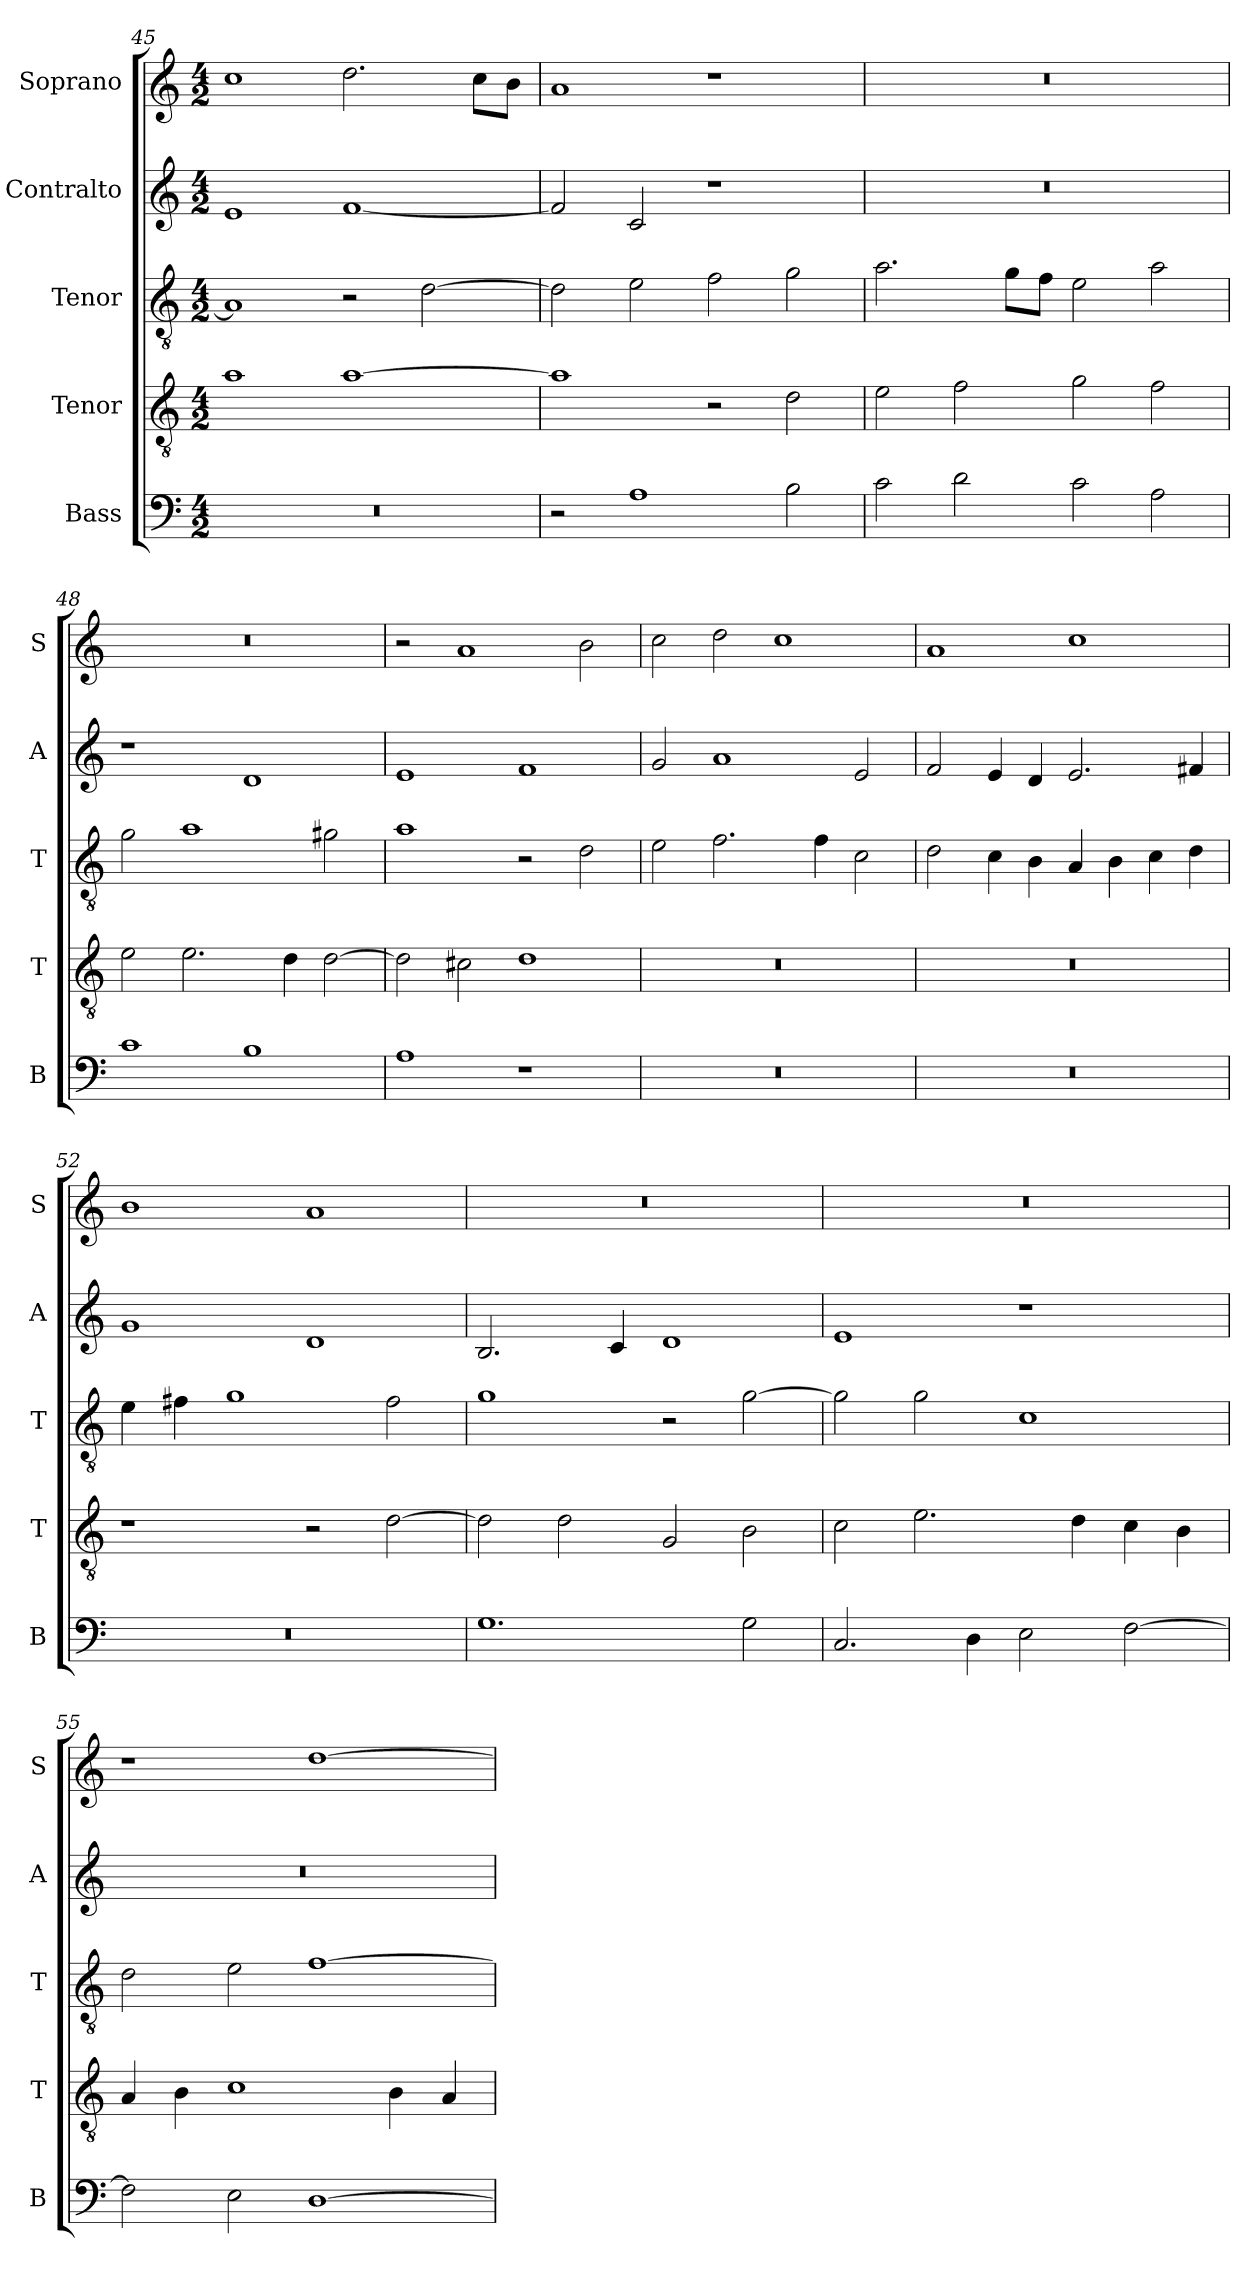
**kern	**kern	**kern	**kern	**kern
*part5	*part4	*part3	*part2	*part1
*staff5	*staff4	*staff3	*staff2	*staff1
*I"Bass	*I"Tenor	*I"Tenor	*I"Contralto	*I"Soprano
*I'B	*I'T	*I'T	*I'A	*I'S
*clefF4	*clefGv2	*clefGv2	*clefG2	*clefG2
*k[]	*k[]	*k[]	*k[]	*k[]
*G:mix	*G:mix	*G:mix	*G:mix	*G:mix
*M4/2	*M4/2	*M4/2	*M4/2	*M4/2
=45	=45	=45	=45	=45
0r	1a	1A]	1e	1cc
.	[1a	2r	[1f	2.dd
.	.	[2d	.	.
.	.	.	.	8cc\L
.	.	.	.	8b\J
=46	=46	=46	=46	=46
2r	1a]	2d]	2f]	1a
1A	.	2e	2c	.
.	2r	2f	1r	1r
2B	2d	2g	.	.
=47	=47	=47	=47	=47
2c	2e	2.a	0r	0r
2d	2f	.	.	.
.	.	8g\L	.	.
.	.	8f\J	.	.
2c	2g	2e	.	.
2A	2f	2a	.	.
=48	=48	=48	=48	=48
1c	2e	2g	1r	0r
.	2.e	1a	.	.
1B	.	.	1d	.
.	4d	.	.	.
.	[2d	2g#X	.	.
=49	=49	=49	=49	=49
1A	2d]	1a	1e	2r
.	2c#X	.	.	1a
1r	1d	2r	1f	.
.	.	2d	.	2b
=50	=50	=50	=50	=50
0r	0r	2e	2g	2cc
.	.	2.f	1a	2dd
.	.	.	.	1cc
.	.	4f	.	.
.	.	2c	2e	.
=51	=51	=51	=51	=51
0r	0r	2d	2f	1a
.	.	4c	4e	.
.	.	4B	4d	.
.	.	4A	2.e	1cc
.	.	4B	.	.
.	.	4c	.	.
.	.	4d	4f#X	.
=52	=52	=52	=52	=52
0r	1r	4e	1g	1b
.	.	4f#X	.	.
.	.	1g	.	.
.	2r	.	1d	1a
.	[2d	2f#	.	.
=53	=53	=53	=53	=53
1.G	2d]	1g	2.B	0r
.	2d	.	.	.
.	.	.	4c	.
.	2G	2r	1d	.
2G	2B	[2g	.	.
=54	=54	=54	=54	=54
2.C	2c	2g]	1e	0r
.	2.e	2g	.	.
4D	.	.	.	.
2E	.	1c	1r	.
.	4d	.	.	.
[2F	4c	.	.	.
.	4B	.	.	.
=55	=55	=55	=55	=55
2F]	4A	2d	0r	1r
.	4B	.	.	.
2E	1c	2e	.	.
[1D	.	[1f	.	[1dd
.	4B	.	.	.
.	4A	.	.	.
=	=	=	=	=
*-	*-	*-	*-	*-
